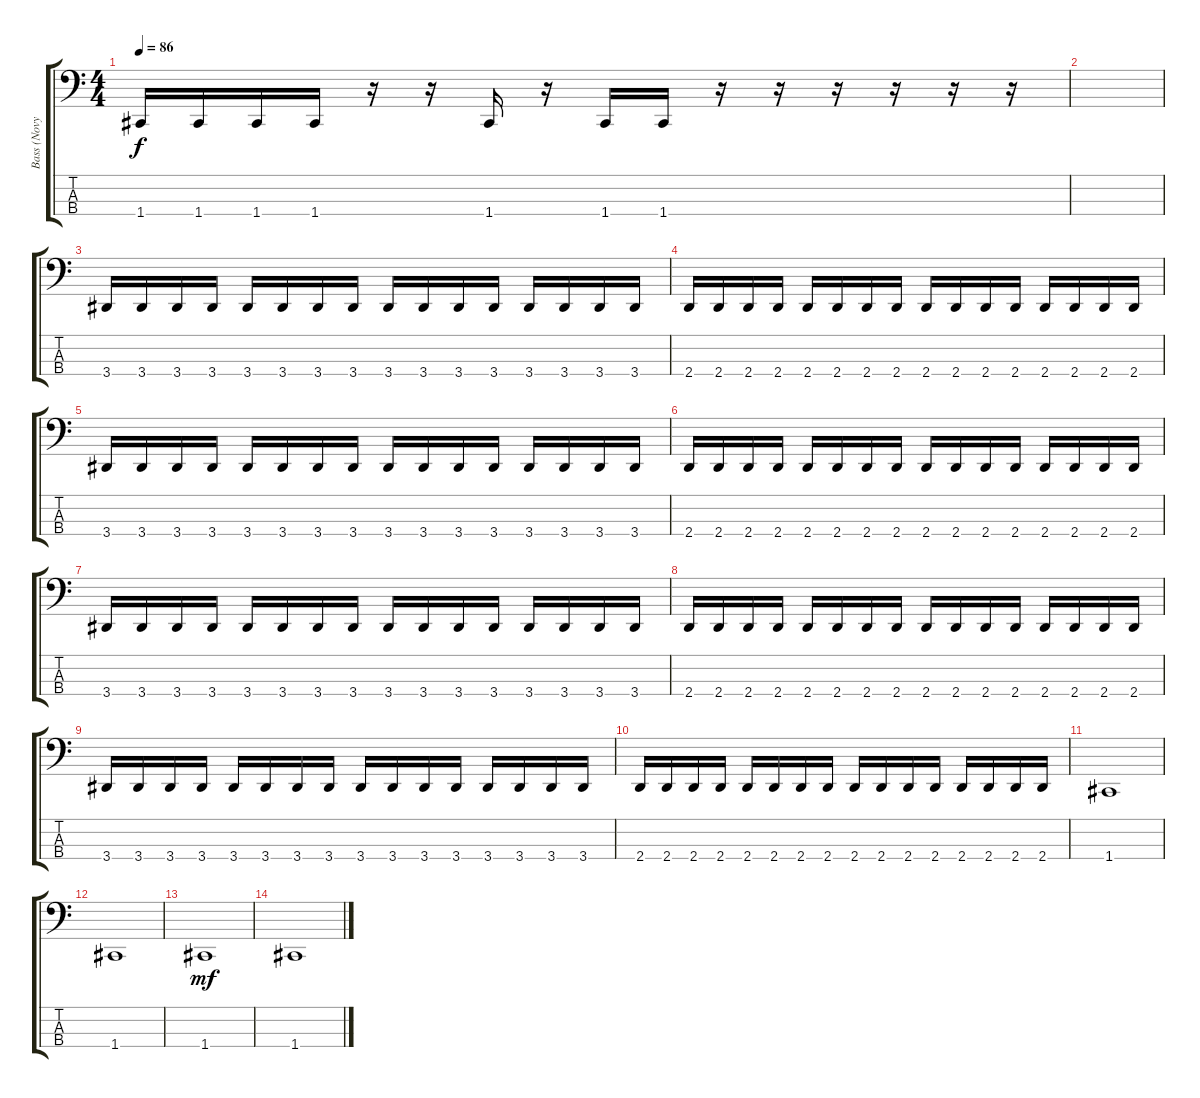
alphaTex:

\track ("Bass (Novy)" "Bass (Novy") {instrument electricbasspick}
\staff {score tabs}
\tuning (Eb2 Bb1 F1 C1) {hide}
\ts (4 4)
\tempo 86
\clef f4
\ks c
1.4.16{dy f} 1.4.16 1.4.16 1.4.16 r.16 r.16 1.4.16 r.16 1.4.16 1.4.16 r.16 r.16 r.16 r.16 r.16 r.16 |
|
3.4.16 3.4.16 3.4.16 3.4.16 3.4.16 3.4.16 3.4.16 3.4.16 3.4.16 3.4.16 3.4.16 3.4.16 3.4.16 3.4.16 3.4.16 3.4.16 |
2.4.16 2.4.16 2.4.16 2.4.16 2.4.16 2.4.16 2.4.16 2.4.16 2.4.16 2.4.16 2.4.16 2.4.16 2.4.16 2.4.16 2.4.16 2.4.16 |
3.4.16 3.4.16 3.4.16 3.4.16 3.4.16 3.4.16 3.4.16 3.4.16 3.4.16 3.4.16 3.4.16 3.4.16 3.4.16 3.4.16 3.4.16 3.4.16 |
2.4.16 2.4.16 2.4.16 2.4.16 2.4.16 2.4.16 2.4.16 2.4.16 2.4.16 2.4.16 2.4.16 2.4.16 2.4.16 2.4.16 2.4.16 2.4.16 |
3.4.16 3.4.16 3.4.16 3.4.16 3.4.16 3.4.16 3.4.16 3.4.16 3.4.16 3.4.16 3.4.16 3.4.16 3.4.16 3.4.16 3.4.16 3.4.16 |
2.4.16 2.4.16 2.4.16 2.4.16 2.4.16 2.4.16 2.4.16 2.4.16 2.4.16 2.4.16 2.4.16 2.4.16 2.4.16 2.4.16 2.4.16 2.4.16 |
3.4.16 3.4.16 3.4.16 3.4.16 3.4.16 3.4.16 3.4.16 3.4.16 3.4.16 3.4.16 3.4.16 3.4.16 3.4.16 3.4.16 3.4.16 3.4.16 |
2.4.16 2.4.16 2.4.16 2.4.16 2.4.16 2.4.16 2.4.16 2.4.16 2.4.16 2.4.16 2.4.16 2.4.16 2.4.16 2.4.16 2.4.16 2.4.16 |
1.4.1 |
1.4.1 |
1.4.1{dy mf} |
1.4.1
